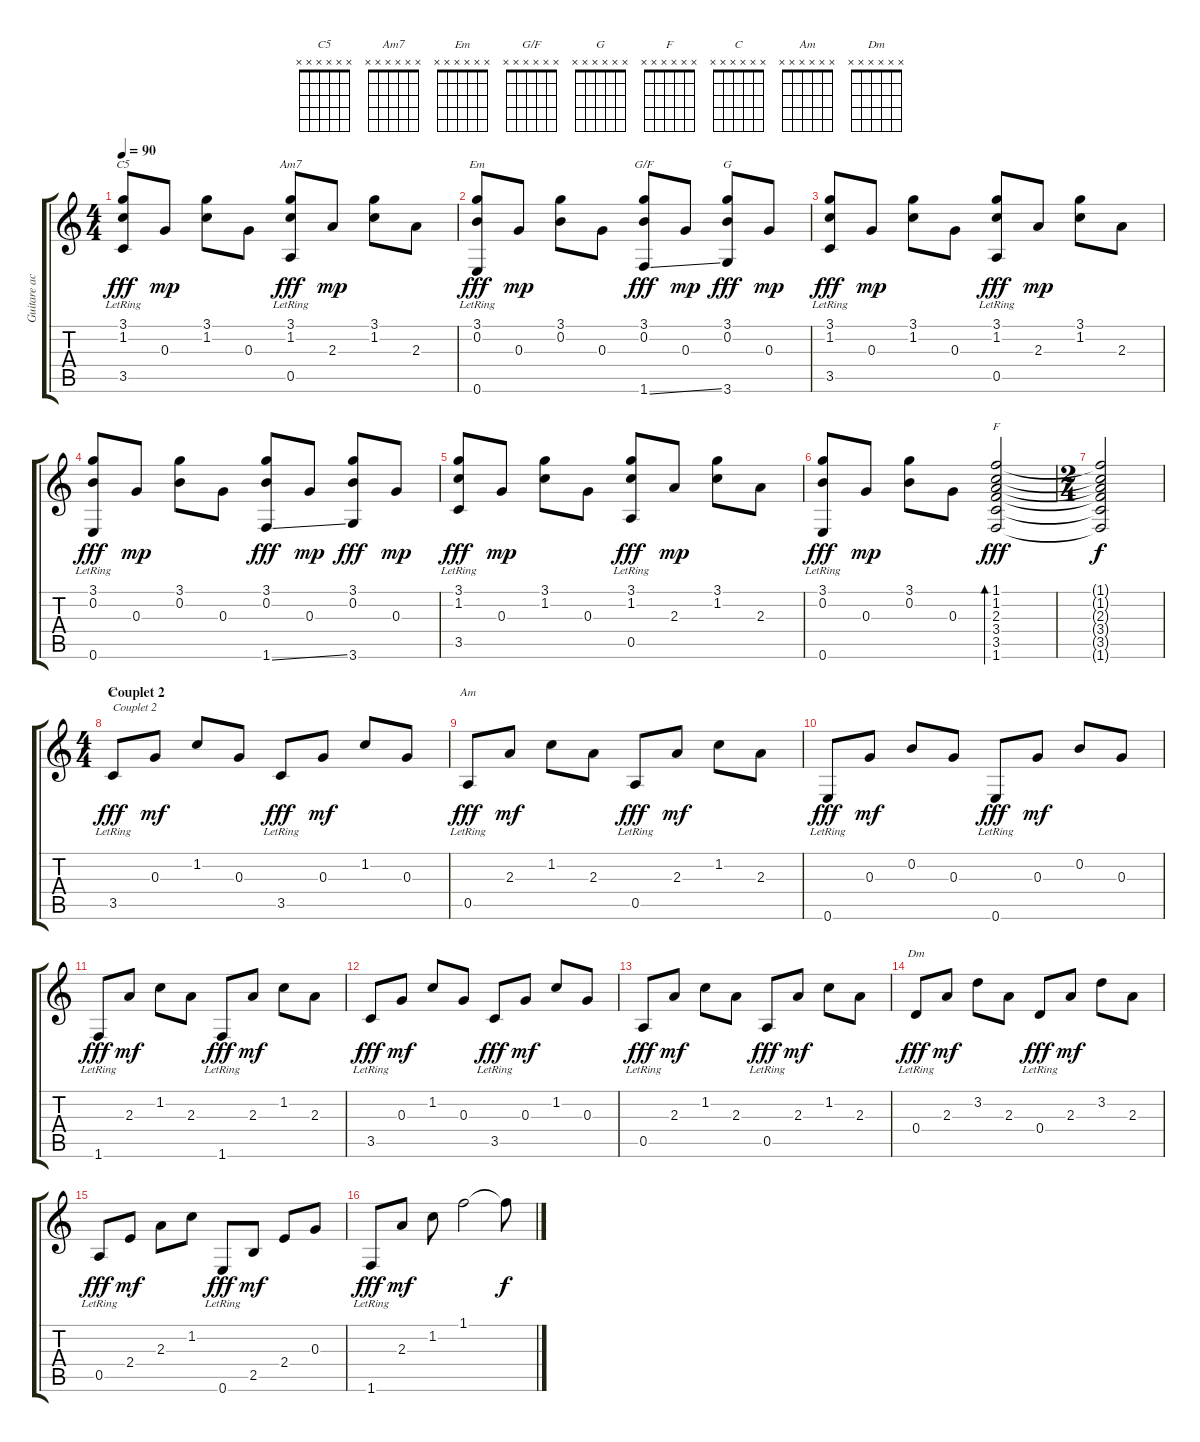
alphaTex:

\track ("Guitare acoustique" "Guitare ac") {instrument acousticguitarnylon}
\staff {score tabs}
\tuning (E4 B3 G3 D3 A2 E2) {hide}
\chord ("C5" x x x x x x) {firstfret 0}
\chord ("Am7" x x x x x x) {firstfret 0}
\chord ("Em" x x x x x x) {firstfret 0}
\chord ("G/F" x x x x x x) {firstfret 0}
\chord ("G" x x x x x x) {firstfret 0}
\chord ("F" x x x x x x) {firstfret 0}
\chord ("C" x x x x x x) {firstfret 0}
\chord ("Am" x x x x x x) {firstfret 0}
\chord ("Dm" x x x x x x) {firstfret 0}
\ts (4 4)
\tempo 90
\clef g2
\ks c
(3.1 1.2 3.5{lr}).8{ch "C5" dy fff} 0.3.8{dy mp} (3.1 1.2).8 0.3.8 (3.1 1.2 0.5{lr}).8{ch "Am7" dy fff} 2.3.8{dy mp} (3.1 1.2).8 2.3.8 |
(3.1 0.2 0.6{lr}).8{ch "Em" dy fff} 0.3.8{dy mp} (3.1 0.2).8 0.3.8 (3.1 0.2 1.6{ss}).8{ch "G/F" dy fff} 0.3.8{dy mp} (3.1 0.2 3.6).8{ch "G" dy fff} 0.3.8{dy mp} |
(3.1 1.2 3.5{lr}).8{dy fff} 0.3.8{dy mp} (3.1 1.2).8 0.3.8 (3.1 1.2 0.5{lr}).8{dy fff} 2.3.8{dy mp} (3.1 1.2).8 2.3.8 |
(3.1 0.2 0.6{lr}).8{dy fff} 0.3.8{dy mp} (3.1 0.2).8 0.3.8 (3.1 0.2 1.6{ss}).8{dy fff} 0.3.8{dy mp} (3.1 0.2 3.6).8{dy fff} 0.3.8{dy mp} |
(3.1 1.2 3.5{lr}).8{dy fff} 0.3.8{dy mp} (3.1 1.2).8 0.3.8 (3.1 1.2 0.5{lr}).8{dy fff} 2.3.8{dy mp} (3.1 1.2).8 2.3.8 |
(3.1 0.2 0.6{lr}).8{dy fff} 0.3.8{dy mp} (3.1 0.2).8 0.3.8 (1.1 1.2 2.3 3.4 3.5 1.6).2{bd 60 ch "F" dy fff} |
\ts (2 4)
(1.1{t} 1.2{t} 2.3{t} 3.4{t} 3.5{t} 1.6{t}).2{dy f} |
\ts (4 4)
\section ("" "Couplet 2")
3.5{lr}.8{ch "C" txt "Couplet 2" dy fff} 0.3.8{dy mf} 1.2.8 0.3.8 3.5{lr}.8{dy fff} 0.3.8{dy mf} 1.2.8 0.3.8 |
0.5{lr}.8{ch "Am" dy fff} 2.3.8{dy mf} 1.2.8 2.3.8 0.5{lr}.8{dy fff} 2.3.8{dy mf} 1.2.8 2.3.8 |
0.6{lr}.8{dy fff} 0.3.8{dy mf} 0.2.8 0.3.8 0.6{lr}.8{dy fff} 0.3.8{dy mf} 0.2.8 0.3.8 |
1.6{lr}.8{dy fff} 2.3.8{dy mf} 1.2.8 2.3.8 1.6{lr}.8{dy fff} 2.3.8{dy mf} 1.2.8 2.3.8 |
3.5{lr}.8{dy fff} 0.3.8{dy mf} 1.2.8 0.3.8 3.5{lr}.8{dy fff} 0.3.8{dy mf} 1.2.8 0.3.8 |
0.5{lr}.8{dy fff} 2.3.8{dy mf} 1.2.8 2.3.8 0.5{lr}.8{dy fff} 2.3.8{dy mf} 1.2.8 2.3.8 |
0.4{lr}.8{ch "Dm" dy fff} 2.3.8{dy mf} 3.2.8 2.3.8 0.4{lr}.8{dy fff} 2.3.8{dy mf} 3.2.8 2.3.8 |
0.5{lr}.8{dy fff} 2.4.8{dy mf} 2.3.8 1.2.8 0.6{lr}.8{dy fff} 2.5.8{dy mf} 2.4.8 0.3.8 |
1.6{lr}.8{dy fff} 2.3.8{dy mf} 1.2.8 1.1.2 1.1{t}.8{dy f}
